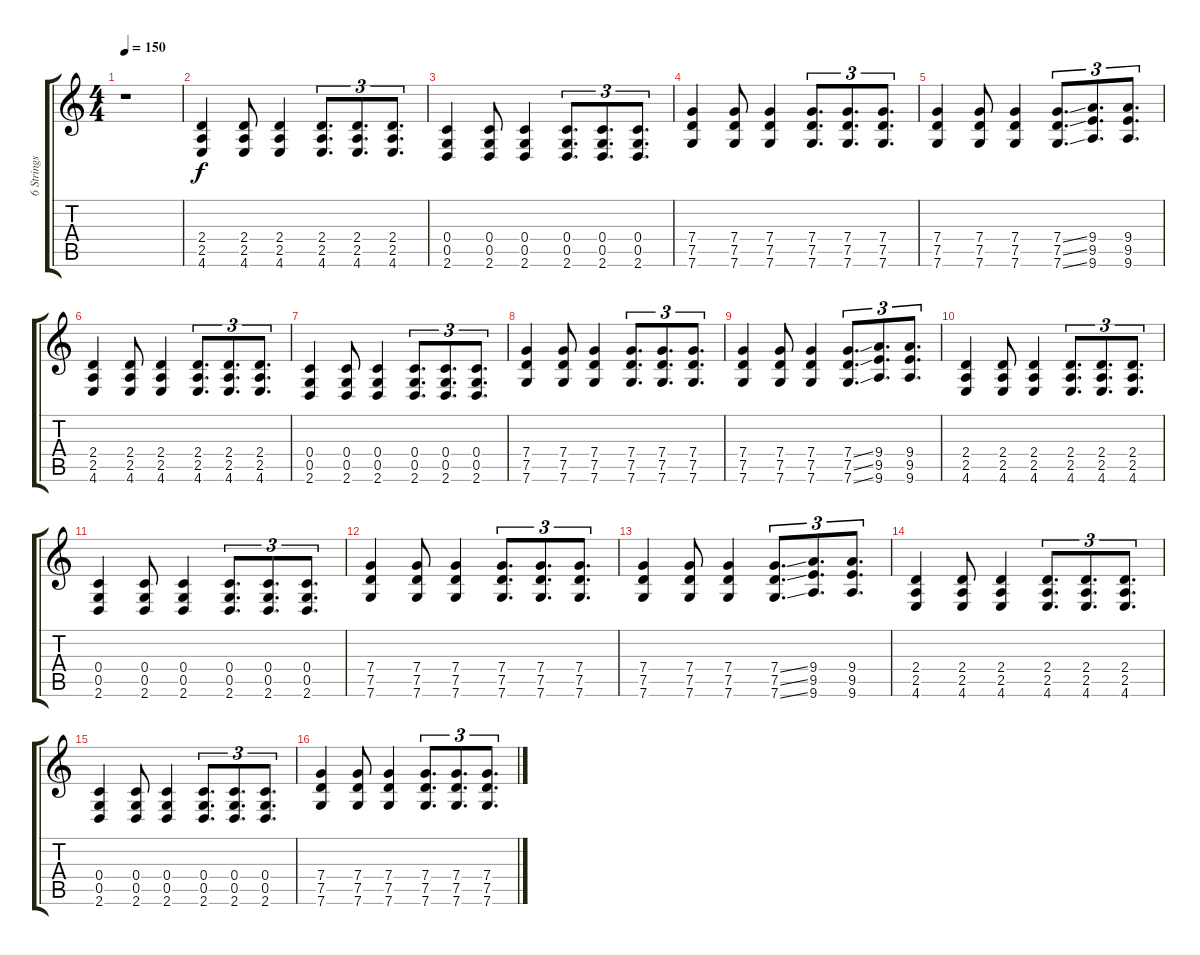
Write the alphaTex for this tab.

\track ("6 Strings Guitar Dropped C Tuning" "6 Strings ") {instrument distortionguitar}
\staff {score tabs}
\tuning (D4 A3 F3 C3 G2 C2) {hide}
\ts (4 4)
\tempo 150
\clef g2
\ks c
r.1{dy f} |
(2.4 2.5 4.6).4 (2.4 2.5 4.6).8 (2.4 2.5 4.6).4 (2.4 2.5 4.6).8{d tu (3 2)} (2.4 2.5 4.6).8{d tu (3 2)} (2.4 2.5 4.6).8{d tu (3 2)} |
(0.4 0.5 2.6).4 (0.4 0.5 2.6).8 (0.4 0.5 2.6).4 (0.4 0.5 2.6).8{d tu (3 2)} (0.4 0.5 2.6).8{d tu (3 2)} (0.4 0.5 2.6).8{d tu (3 2)} |
(7.4 7.5 7.6).4 (7.4 7.5 7.6).8 (7.4 7.5 7.6).4 (7.4 7.5 7.6).8{d tu (3 2)} (7.4 7.5 7.6).8{d tu (3 2)} (7.4 7.5 7.6).8{d tu (3 2)} |
(7.4 7.5 7.6).4 (7.4 7.5 7.6).8 (7.4 7.5 7.6).4 (7.4{ss} 7.5{ss} 7.6{ss}).8{d tu (3 2)} (9.4 9.5 9.6).8{d tu (3 2)} (9.4 9.5 9.6).8{d tu (3 2)} |
(2.4 2.5 4.6).4 (2.4 2.5 4.6).8 (2.4 2.5 4.6).4 (2.4 2.5 4.6).8{d tu (3 2)} (2.4 2.5 4.6).8{d tu (3 2)} (2.4 2.5 4.6).8{d tu (3 2)} |
(0.4 0.5 2.6).4 (0.4 0.5 2.6).8 (0.4 0.5 2.6).4 (0.4 0.5 2.6).8{d tu (3 2)} (0.4 0.5 2.6).8{d tu (3 2)} (0.4 0.5 2.6).8{d tu (3 2)} |
(7.4 7.5 7.6).4 (7.4 7.5 7.6).8 (7.4 7.5 7.6).4 (7.4 7.5 7.6).8{d tu (3 2)} (7.4 7.5 7.6).8{d tu (3 2)} (7.4 7.5 7.6).8{d tu (3 2)} |
(7.4 7.5 7.6).4 (7.4 7.5 7.6).8 (7.4 7.5 7.6).4 (7.4{ss} 7.5{ss} 7.6{ss}).8{d tu (3 2)} (9.4 9.5 9.6).8{d tu (3 2)} (9.4 9.5 9.6).8{d tu (3 2)} |
(2.4 2.5 4.6).4 (2.4 2.5 4.6).8 (2.4 2.5 4.6).4 (2.4 2.5 4.6).8{d tu (3 2)} (2.4 2.5 4.6).8{d tu (3 2)} (2.4 2.5 4.6).8{d tu (3 2)} |
(0.4 0.5 2.6).4 (0.4 0.5 2.6).8 (0.4 0.5 2.6).4 (0.4 0.5 2.6).8{d tu (3 2)} (0.4 0.5 2.6).8{d tu (3 2)} (0.4 0.5 2.6).8{d tu (3 2)} |
(7.4 7.5 7.6).4 (7.4 7.5 7.6).8 (7.4 7.5 7.6).4 (7.4 7.5 7.6).8{d tu (3 2)} (7.4 7.5 7.6).8{d tu (3 2)} (7.4 7.5 7.6).8{d tu (3 2)} |
(7.4 7.5 7.6).4 (7.4 7.5 7.6).8 (7.4 7.5 7.6).4 (7.4{ss} 7.5{ss} 7.6{ss}).8{d tu (3 2)} (9.4 9.5 9.6).8{d tu (3 2)} (9.4 9.5 9.6).8{d tu (3 2)} |
(2.4 2.5 4.6).4 (2.4 2.5 4.6).8 (2.4 2.5 4.6).4 (2.4 2.5 4.6).8{d tu (3 2)} (2.4 2.5 4.6).8{d tu (3 2)} (2.4 2.5 4.6).8{d tu (3 2)} |
(0.4 0.5 2.6).4 (0.4 0.5 2.6).8 (0.4 0.5 2.6).4 (0.4 0.5 2.6).8{d tu (3 2)} (0.4 0.5 2.6).8{d tu (3 2)} (0.4 0.5 2.6).8{d tu (3 2)} |
(7.4 7.5 7.6).4 (7.4 7.5 7.6).8 (7.4 7.5 7.6).4 (7.4 7.5 7.6).8{d tu (3 2)} (7.4 7.5 7.6).8{d tu (3 2)} (7.4 7.5 7.6).8{d tu (3 2)}
